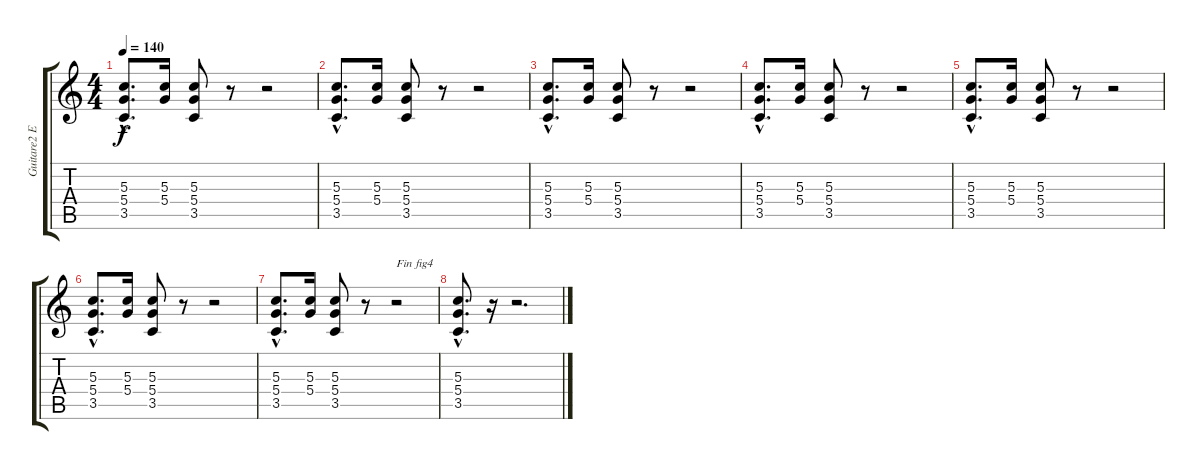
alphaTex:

\track ("Guitare2 E" "Guitare2 E") {instrument electricguitarjazz}
\staff {score tabs}
\tuning (E4 B3 G3 D3 A2 E2) {hide}
\ts (4 4)
\tempo 140
\clef g2
\ks c
(5.3{hac} 5.4{hac} 3.5{hac}).8{d dy f} (5.3 5.4).16 (5.3 5.4 3.5).8 r.8 r.2 |
(5.3{hac} 5.4{hac} 3.5{hac}).8{d} (5.3 5.4).16 (5.3 5.4 3.5).8 r.8 r.2 |
(5.3{hac} 5.4{hac} 3.5{hac}).8{d} (5.3 5.4).16 (5.3 5.4 3.5).8 r.8 r.2 |
(5.3{hac} 5.4{hac} 3.5{hac}).8{d} (5.3 5.4).16 (5.3 5.4 3.5).8 r.8 r.2 |
(5.3{hac} 5.4{hac} 3.5{hac}).8{d} (5.3 5.4).16 (5.3 5.4 3.5).8 r.8 r.2 |
(5.3{hac} 5.4{hac} 3.5{hac}).8{d} (5.3 5.4).16 (5.3 5.4 3.5).8 r.8 r.2 |
(5.3{hac} 5.4{hac} 3.5{hac}).8{d} (5.3 5.4).16 (5.3 5.4 3.5).8 r.8 r.2{txt "Fin fig4"} |
(5.3{hac} 5.4{hac} 3.5{hac}).8{d} r.16 r.2{d}
